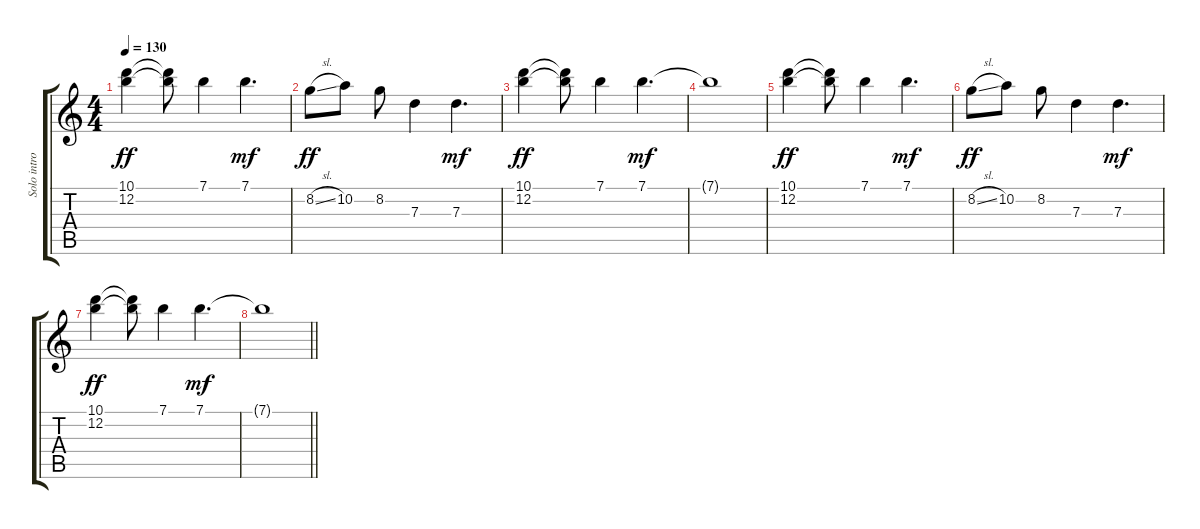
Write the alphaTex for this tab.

\track ("Solo intro" "Solo intro") {instrument electricguitarjazz}
\staff {score tabs}
\tuning (E4 B3 G3 D3 A2 E2) {hide}
\ts (4 4)
\tempo 130
\clef g2
\ks c
(10.1 12.2).4{dy ff} (10.1{t} 12.2{t}).8 7.1.4 7.1.4{d dy mf} |
8.2{sl}.8{dy ff} 10.2.8 8.2.8 7.3.4 7.3.4{d dy mf} |
(10.1 12.2).4{dy ff} (10.1{t} 12.2{t}).8 7.1.4 7.1.4{d dy mf} |
7.1{t}.1 |
(10.1 12.2).4{dy ff} (10.1{t} 12.2{t}).8 7.1.4 7.1.4{d dy mf} |
8.2{sl}.8{dy ff} 10.2.8 8.2.8 7.3.4 7.3.4{d dy mf} |
(10.1 12.2).4{dy ff} (10.1{t} 12.2{t}).8 7.1.4 7.1.4{d dy mf} |
\barLineRight lightlight
7.1{t}.1
